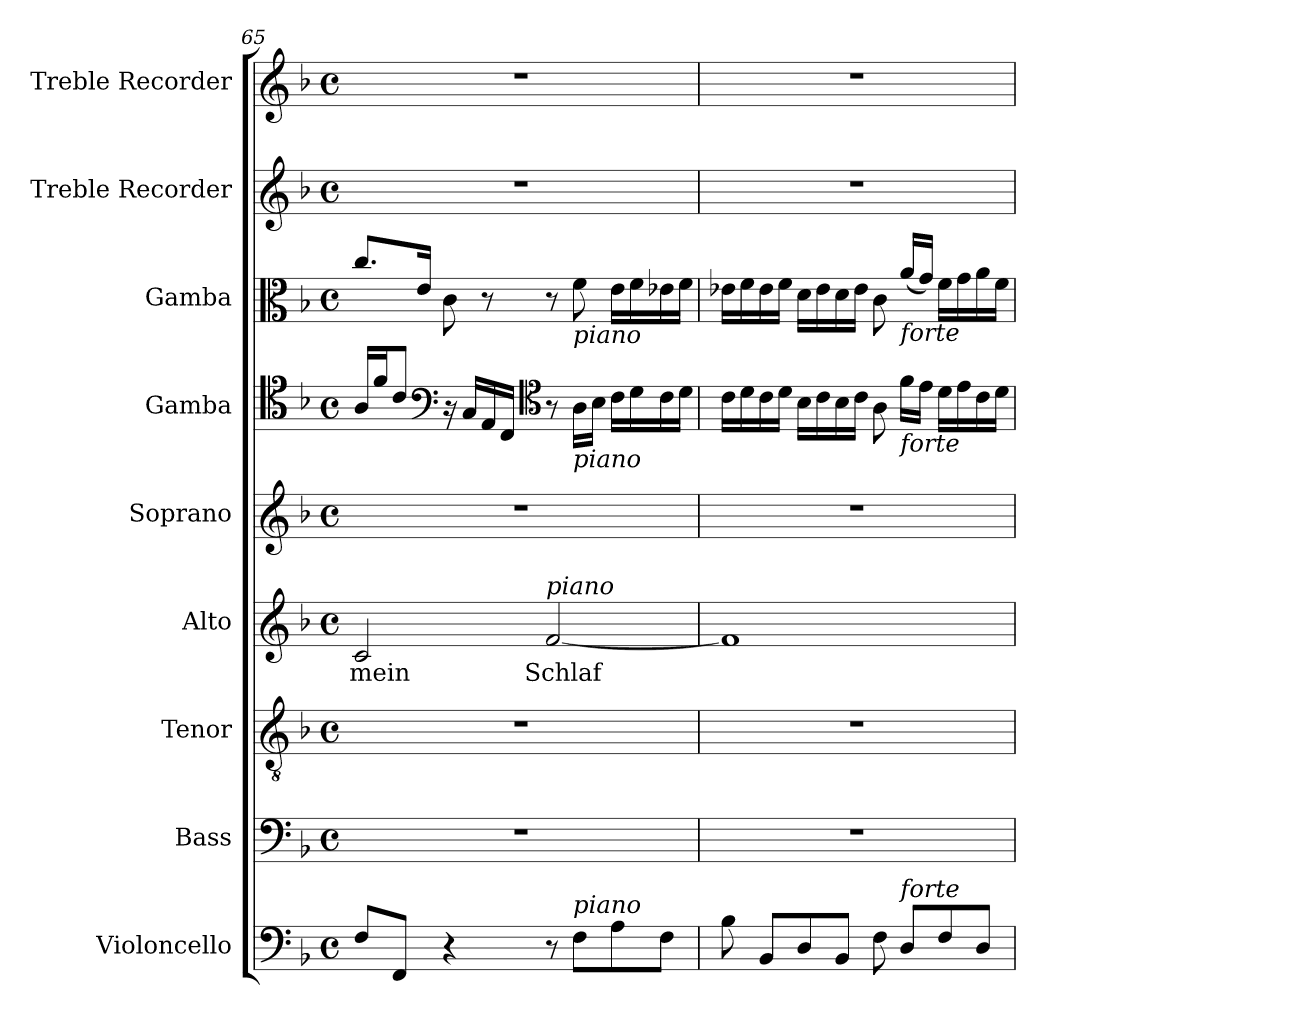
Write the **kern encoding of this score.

**kern	**kern	**kern	**kern	**text	**kern	**kern	**kern	**kern	**kern
*part9	*part8	*part7	*part6	*part6	*part5	*part4	*part3	*part2	*part1
*staff9	*staff8	*staff7	*staff6	*staff6	*staff5	*staff4	*staff3	*staff2	*staff1
*I"Violoncello	*I"Bass	*I"Tenor	*I"Alto	*	*I"Soprano	*I"Gamba	*I"Gamba	*I"Treble Recorder	*I"Treble Recorder
*	*	*I'T.	*	*	*I'S.	*	*	*I'Tr. Rec.	*I'Tr. Rec.
*clefF4	*clefF4	*clefGv2	*clefG2	*	*clefG2	*clefC4	*clefC3	*clefG2	*clefG2
*	*	*ITrd7c12	*	*	*	*	*	*	*
*k[b-]	*k[b-]	*k[b-]	*k[b-]	*	*k[b-]	*k[b-]	*k[b-]	*k[b-]	*k[b-]
*F:	*F:	*F:	*F:	*	*F:	*F:	*F:	*F:	*F:
*M4/4	*M4/4	*M4/4	*M4/4	*	*M4/4	*M4/4	*M4/4	*M4/4	*M4/4
*met(c)	*met(c)	*met(c)	*met(c)	*	*met(c)	*met(c)	*met(c)	*met(c)	*met(c)
=65	=65	=65	=65	=65	=65	=65	=65	=65	=65
!	!	!	!	!LO:LY:b:color=#000000	!	!	!	!	!
8Fi/L	1r	1r	2ci/	mein	1r	16Ai/LL	8.cci/L	1r	1r
.	.	.	.	.	.	16fi/J	.	.	.
8FFi/J	.	.	.	.	.	8ci/J	.	.	.
.	.	.	.	.	.	.	16ei/Jk	.	.
*	*	*	*	*	*	*clefF4	*	*	*
4r	.	.	.	.	.	16r	8ci\	.	.
.	.	.	.	.	.	16Ci/LL	.	.	.
.	.	.	.	.	.	16AAi/	8r	.	.
.	.	.	.	.	.	16FFi/JJ	.	.	.
*	*	*	*	*	*	*clefC4	*	*	*
!	!	!	!LO:TX:a:i:t=piano	!	!	!	!	!	!
!	!	!	!	!LO:LY:b:color=#000000	!	!	!	!	!
8r	.	.	[2fi/	Schlaf	.	8r	8r	.	.
!	!	!	!	!	!	!	!LO:TX:b:i:t=piano	!	!
!	!	!	!	!	!	!LO:TX:b:i:t=piano	!	!	!
!LO:TX:a:i:t=piano	!	!	!	!	!	!	!	!	!
8Fi\L	.	.	.	.	.	16Ai\LL	8fi\	.	.
.	.	.	.	.	.	16B-i\JJ	.	.	.
8Ai\	.	.	.	.	.	16ci\LL	16ei\LL	.	.
.	.	.	.	.	.	16di\	16fi\	.	.
8Fi\J	.	.	.	.	.	16ci\	16e-Xi\	.	.
.	.	.	.	.	.	16di\JJ	16fi\JJ	.	.
=66	=66	=66	=66	=66	=66	=66	=66	=66	=66
8B-i\	1r	1r	1fi]	.	1r	16ci\LL	16e-Xi\LL	1r	1r
.	.	.	.	.	.	16di\	16fi\	.	.
8BB-i/L	.	.	.	.	.	16ci\	16e-i\	.	.
.	.	.	.	.	.	16di\JJ	16fi\JJ	.	.
8Di/	.	.	.	.	.	16B-i\LL	16di\LL	.	.
.	.	.	.	.	.	16ci\	16e-i\	.	.
8BB-i/J	.	.	.	.	.	16B-i\	16di\	.	.
.	.	.	.	.	.	16ci\JJ	16e-i\JJ	.	.
8Fi\	.	.	.	.	.	8Ai\	8ci\	.	.
!	!	!	!	!	!	!	!LO:TX:b:i:t=forte	!	!
!	!	!	!	!	!	!LO:TX:b:i:t=forte	!	!	!
!LO:TX:a:i:t=forte	!	!	!	!	!	!	!	!	!
8Di/L	.	.	.	.	.	16fi\LL	(16ai/LL	.	.
.	.	.	.	.	.	16ei\JJ	16gi/JJ)	.	.
8Fi/	.	.	.	.	.	16di\LL	16fi\LL	.	.
.	.	.	.	.	.	16ei\	16gi\	.	.
8Di/J	.	.	.	.	.	16ci\	16ai\	.	.
.	.	.	.	.	.	16di\JJ	16fi\JJ	.	.
=	=	=	=	=	=	=	=	=	=
*-	*-	*-	*-	*-	*-	*-	*-	*-	*-
